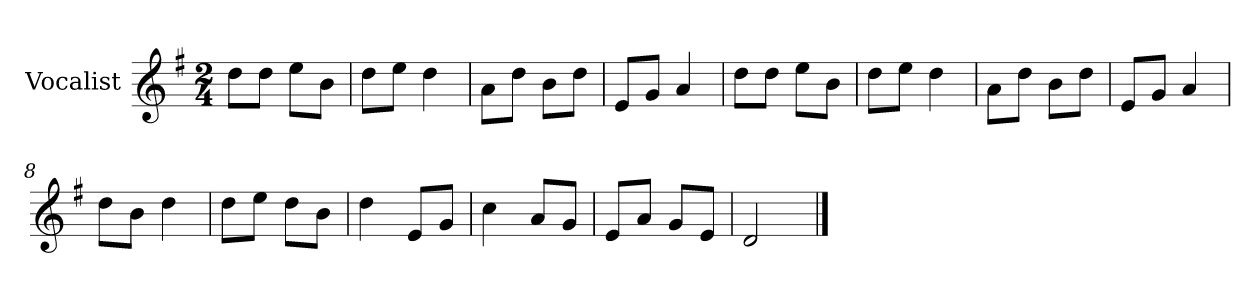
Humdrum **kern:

**kern
*part1
*staff1
*I"Vocalist
*k[f#]
*G:
*M2/4
=
8ddL
8ddJ
8eeL
8bJ
=1
8ddL
8eeJ
4dd
=2
8aL
8ddJ
8bL
8ddJ
=3
8eL
8gJ
4a
=4
8ddL
8ddJ
8eeL
8bJ
=5
8ddL
8eeJ
4dd
=6
8aL
8ddJ
8bL
8ddJ
=7
8eL
8gJ
4a
=8
8ddL
8bJ
4dd
=9
8ddL
8eeJ
8ddL
8bJ
=10
4dd
8eL
8gJ
=11
4cc
8aL
8gJ
=12
8eL
8aJ
8gL
8eJ
=13
2d
==
*-
